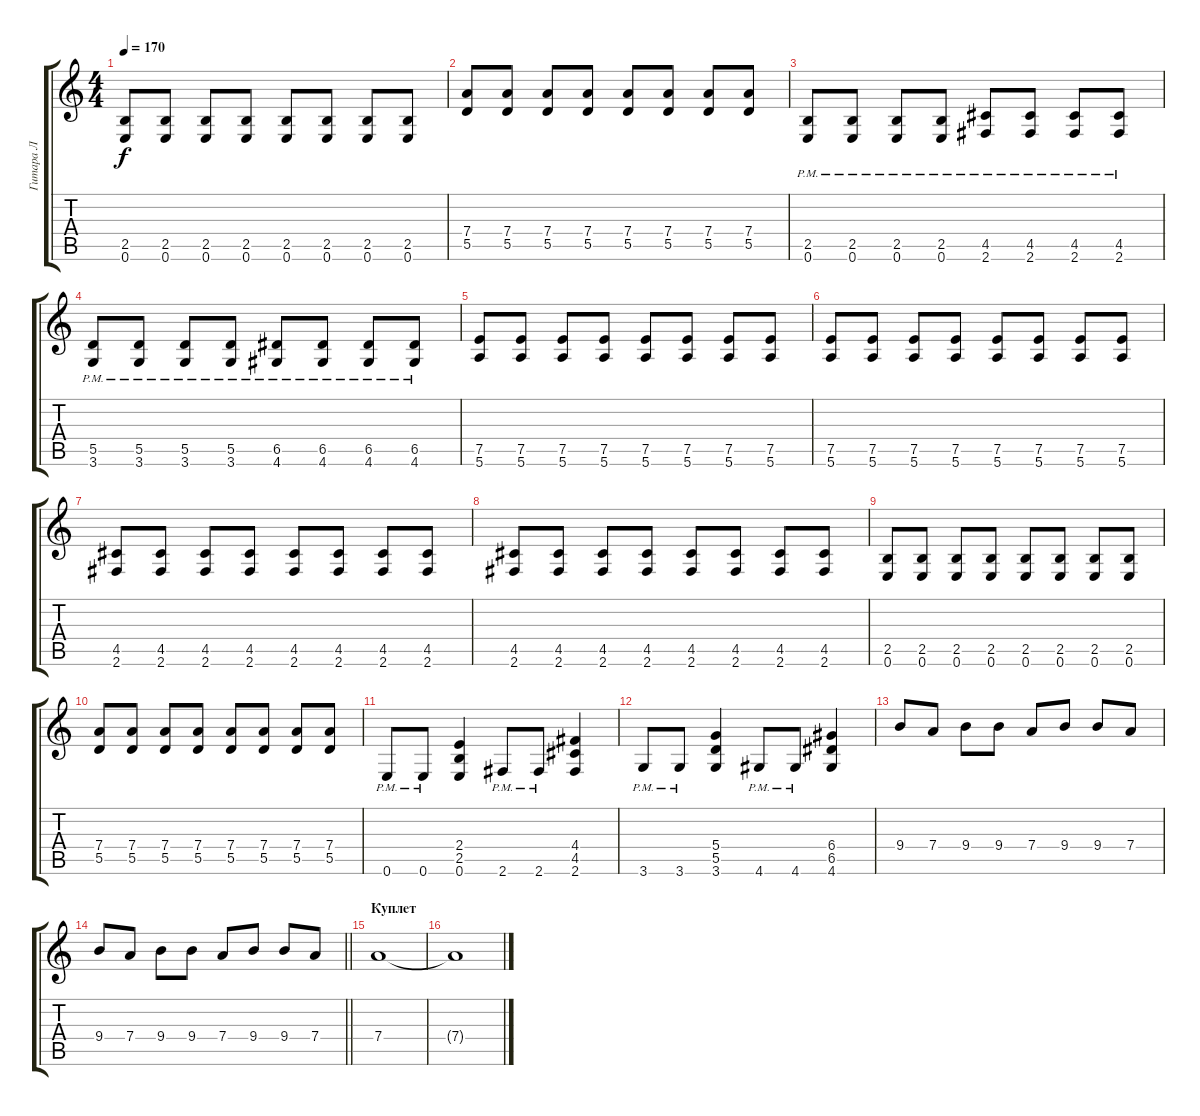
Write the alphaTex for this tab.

\track ("Гитара Л" "Гитара Л") {instrument distortionguitar}
\staff {score tabs}
\tuning (E4 B3 G3 D3 A2 E2) {hide}
\ts (4 4)
\tempo 170
\clef g2
\ks c
(2.5 0.6).8{dy f} (2.5 0.6).8 (2.5 0.6).8 (2.5 0.6).8 (2.5 0.6).8 (2.5 0.6).8 (2.5 0.6).8 (2.5 0.6).8 |
(7.4 5.5).8 (7.4 5.5).8 (7.4 5.5).8 (7.4 5.5).8 (7.4 5.5).8 (7.4 5.5).8 (7.4 5.5).8 (7.4 5.5).8 |
(2.5{pm} 0.6{pm}).8 (2.5{pm} 0.6{pm}).8 (2.5{pm} 0.6{pm}).8 (2.5{pm} 0.6{pm}).8 (4.5{pm} 2.6{pm}).8 (4.5{pm} 2.6{pm}).8 (4.5{pm} 2.6{pm}).8 (4.5{pm} 2.6{pm}).8 |
(5.5{pm} 3.6{pm}).8 (5.5{pm} 3.6{pm}).8 (5.5{pm} 3.6{pm}).8 (5.5{pm} 3.6{pm}).8 (6.5{pm} 4.6{pm}).8 (6.5{pm} 4.6{pm}).8 (6.5{pm} 4.6{pm}).8 (6.5{pm} 4.6{pm}).8 |
(7.5 5.6).8 (7.5 5.6).8 (7.5 5.6).8 (7.5 5.6).8 (7.5 5.6).8 (7.5 5.6).8 (7.5 5.6).8 (7.5 5.6).8 |
(7.5 5.6).8 (7.5 5.6).8 (7.5 5.6).8 (7.5 5.6).8 (7.5 5.6).8 (7.5 5.6).8 (7.5 5.6).8 (7.5 5.6).8 |
(4.5 2.6).8 (4.5 2.6).8 (4.5 2.6).8 (4.5 2.6).8 (4.5 2.6).8 (4.5 2.6).8 (4.5 2.6).8 (4.5 2.6).8 |
(4.5 2.6).8 (4.5 2.6).8 (4.5 2.6).8 (4.5 2.6).8 (4.5 2.6).8 (4.5 2.6).8 (4.5 2.6).8 (4.5 2.6).8 |
(2.5 0.6).8 (2.5 0.6).8 (2.5 0.6).8 (2.5 0.6).8 (2.5 0.6).8 (2.5 0.6).8 (2.5 0.6).8 (2.5 0.6).8 |
(7.4 5.5).8 (7.4 5.5).8 (7.4 5.5).8 (7.4 5.5).8 (7.4 5.5).8 (7.4 5.5).8 (7.4 5.5).8 (7.4 5.5).8 |
0.6{pm}.8 0.6{pm}.8 (2.4 2.5 0.6).4 2.6{pm}.8 2.6{pm}.8 (4.4 4.5 2.6).4 |
3.6{pm}.8 3.6{pm}.8 (5.4 5.5 3.6).4 4.6{pm}.8 4.6{pm}.8 (6.4 6.5 4.6).4 |
9.4.8 7.4.8 9.4.8 9.4.8 7.4.8 9.4.8 9.4.8 7.4.8 |
\barLineRight lightlight
9.4.8 7.4.8 9.4.8 9.4.8 7.4.8 9.4.8 9.4.8 7.4.8 |
\section ("" "Куплет")
7.4.1 |
7.4{t}.1
